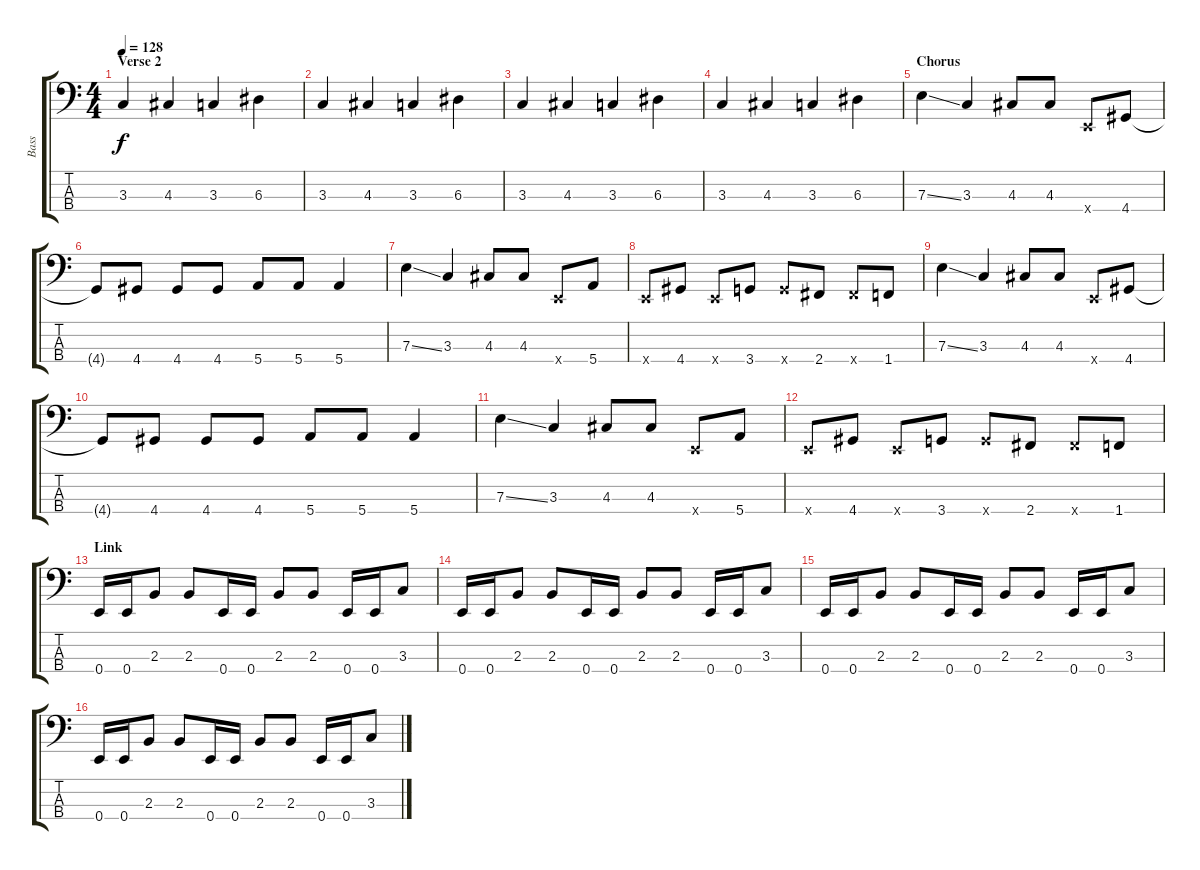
\track ("Bass" "Bass") {instrument electricbasspick}
\staff {score tabs}
\tuning (G2 D2 A1 E1) {hide}
\ts (4 4)
\section ("" "Verse 2")
\tempo 128
\clef f4
\ks c
3.3.4{dy f instrument slapbass1} 4.3.4 3.3.4 6.3.4 |
3.3.4 4.3.4 3.3.4 6.3.4 |
3.3.4 4.3.4 3.3.4 6.3.4 |
3.3.4 4.3.4 3.3.4 6.3.4 |
\section ("" "Chorus")
7.3{ss}.4{instrument electricbasspick} 3.3.4 4.3.8 4.3.8 0.4{x}.8 4.4.8 |
4.4{t}.8 4.4.8 4.4.8 4.4.8 5.4.8 5.4.8 5.4.4 |
7.3{ss}.4 3.3.4 4.3.8 4.3.8 0.4{x}.8 5.4.8 |
0.4{x}.8 4.4.8 0.4{x}.8 3.4.8 3.4{x}.8 2.4.8 2.4{x}.8 1.4.8 |
7.3{ss}.4 3.3.4 4.3.8 4.3.8 0.4{x}.8 4.4.8 |
4.4{t}.8 4.4.8 4.4.8 4.4.8 5.4.8 5.4.8 5.4.4 |
7.3{ss}.4 3.3.4 4.3.8 4.3.8 0.4{x}.8 5.4.8 |
0.4{x}.8 4.4.8 0.4{x}.8 3.4.8 3.4{x}.8 2.4.8 2.4{x}.8 1.4.8 |
\section ("" "Link")
0.4.16 0.4.16 2.3.8 2.3.8 0.4.16 0.4.16 2.3.8 2.3.8 0.4.16 0.4.16 3.3.8 |
0.4.16 0.4.16 2.3.8 2.3.8 0.4.16 0.4.16 2.3.8 2.3.8 0.4.16 0.4.16 3.3.8 |
0.4.16 0.4.16 2.3.8 2.3.8 0.4.16 0.4.16 2.3.8 2.3.8 0.4.16 0.4.16 3.3.8 |
0.4.16 0.4.16 2.3.8 2.3.8 0.4.16 0.4.16 2.3.8 2.3.8 0.4.16 0.4.16 3.3.8
